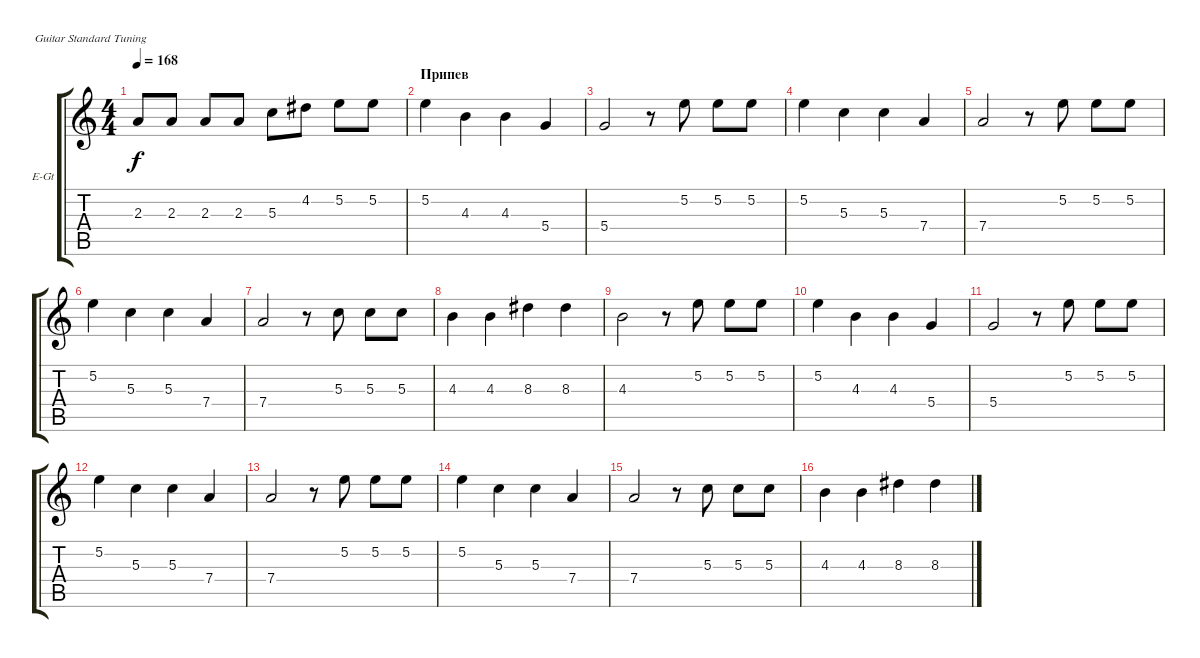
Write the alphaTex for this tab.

\defaultSystemsLayout 4
\bracketExtendMode groupsimilarinstruments
\firstSystemTrackNameOrientation horizontal
\otherSystemsTrackNameOrientation horizontal
\track ("В. Бутусов (вокал)" "E-Gt") {instrument electricguitarclean}
\staff {score tabs}
\tuning (E4 B3 G3 D3 A2 E2)
\ts (4 4)
\tempo 168
\clef g2
\scale
0.333333
\ks c
2.3.8{dy f} 2.3.8 2.3.8 2.3.8 5.3.8 4.2.8 5.2.8 5.2.8 |
\section ("" "Припев")
\scale
0.333333 5.2.4 4.3.4 4.3.4 5.4.4 |
\scale
0.333333 5.4.2 r.8 5.2.8 5.2.8 5.2.8 |
\scale
0.333333 5.2.4 5.3.4 5.3.4 7.4.4 |
\scale
0.333333 7.4.2 r.8 5.2.8 5.2.8 5.2.8 |
\scale
0.333333 5.2.4 5.3.4 5.3.4 7.4.4 |
\scale
0.333333 7.4.2 r.8 5.3.8 5.3.8 5.3.8 |
\scale
0.333333 4.3.4 4.3.4 8.3.4 8.3.4 |
\scale
0.333333 4.3.2 r.8 5.2.8 5.2.8 5.2.8 |
\scale
0.333333 5.2.4 4.3.4 4.3.4 5.4.4 |
\scale
0.333333 5.4.2 r.8 5.2.8 5.2.8 5.2.8 |
\scale
0.333333 5.2.4 5.3.4 5.3.4 7.4.4 |
\scale
0.333333 7.4.2 r.8 5.2.8 5.2.8 5.2.8 |
\scale
0.333333 5.2.4 5.3.4 5.3.4 7.4.4 |
\scale
0.333333 7.4.2 r.8 5.3.8 5.3.8 5.3.8 |
\scale
0.333333 4.3.4 4.3.4 8.3.4 8.3.4
